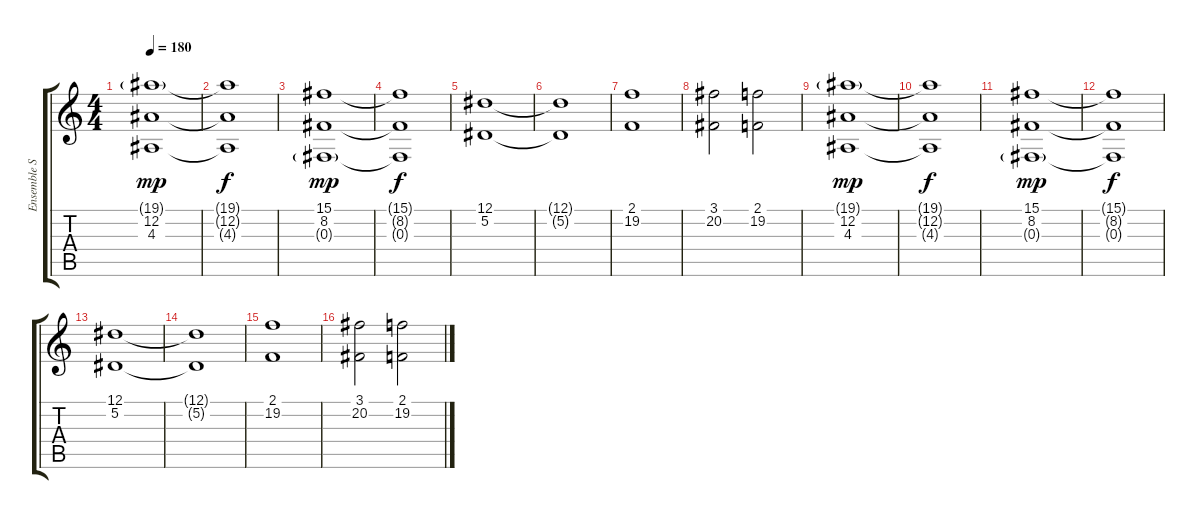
\track ("Ensemble Strings" "Ensemble S") {instrument stringensemble1}
\staff {score tabs}
\tuning (Eb4 Bb3 Gb3 Db3 Ab2 Db2) {hide}
\ts (4 4)
\tempo 180
\clef g2
\ks c
(19.1{g} 12.2 4.3).1{dy mp} |
(19.1{t} 12.2{t} 4.3{t}).1{dy f} |
(15.1 8.2 0.3{g}).1{dy mp} |
(15.1{t} 8.2{t} 0.3{t}).1{dy f} |
(12.1 5.2).1 |
(12.1{t} 5.2{t}).1 |
(2.1 19.2).1 |
(3.1 20.2).2 (2.1 19.2).2 |
(19.1{g} 12.2 4.3).1{dy mp} |
(19.1{t} 12.2{t} 4.3{t}).1{dy f} |
(15.1 8.2 0.3{g}).1{dy mp} |
(15.1{t} 8.2{t} 0.3{t}).1{dy f} |
(12.1 5.2).1 |
(12.1{t} 5.2{t}).1 |
(2.1 19.2).1 |
(3.1 20.2).2 (2.1 19.2).2
